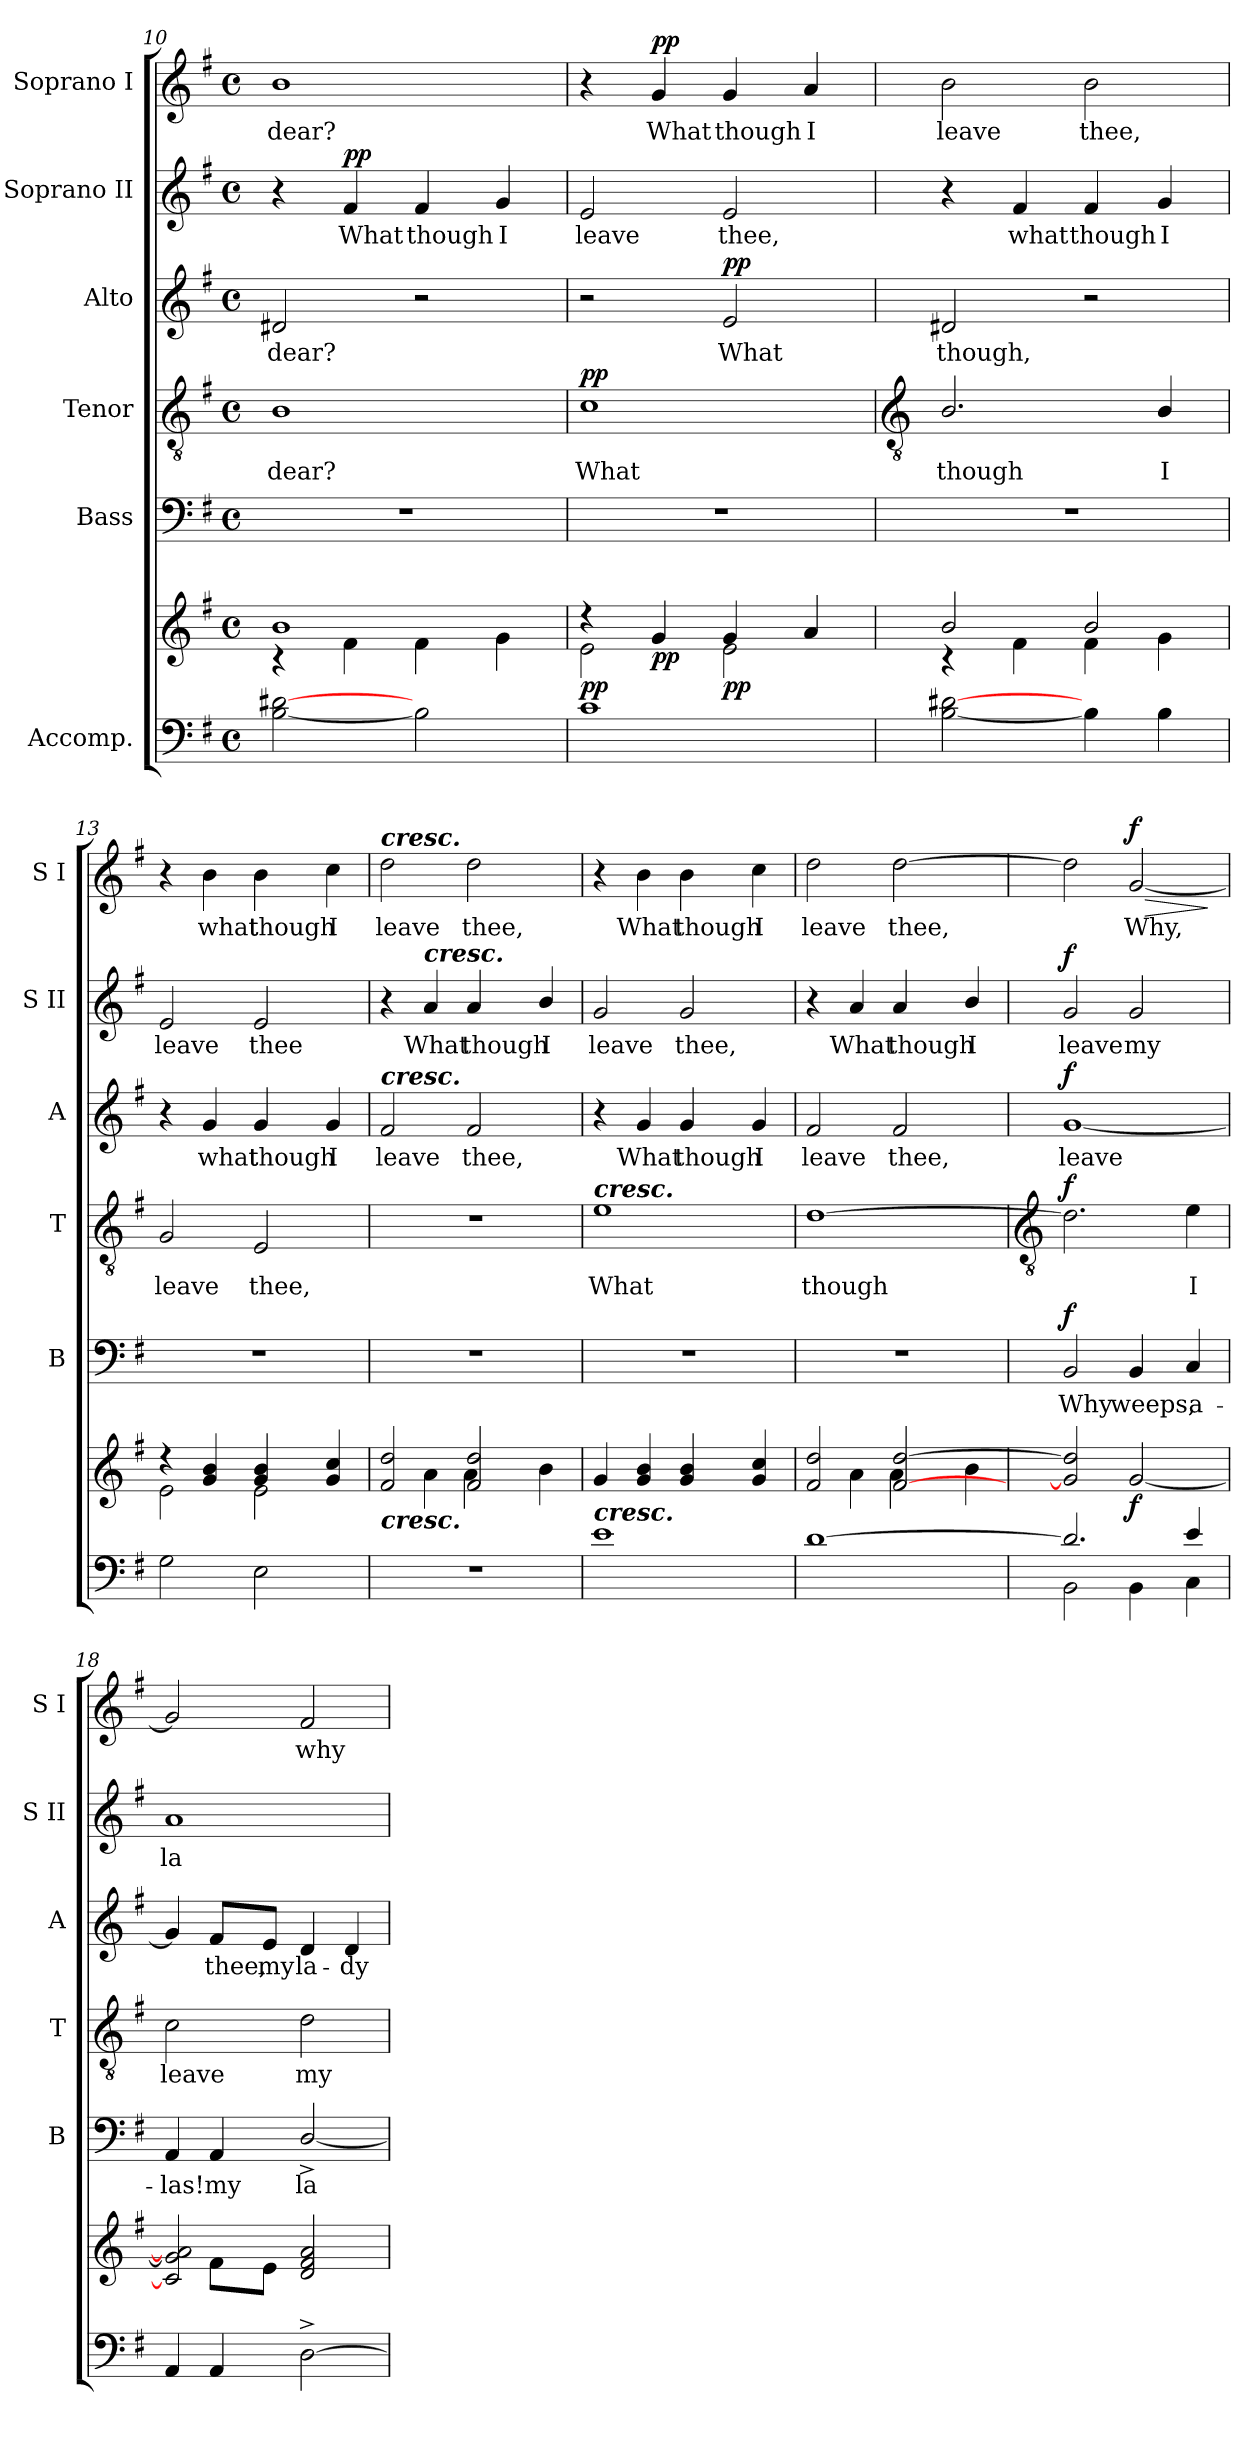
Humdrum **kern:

**kern	**kern	**dynam	**kern	**text	**dynam	**kern	**text	**dynam	**kern	**text	**dynam	**kern	**text	**dynam	**kern	**text	**dynam
*part6	*part6	*part6	*part5	*part5	*part5	*part4	*part4	*part4	*part3	*part3	*part3	*part2	*part2	*part2	*part1	*part1	*part1
*staff7	*staff6	*staff6/7	*staff5	*staff5	*staff5	*staff4	*staff4	*staff4	*staff3	*staff3	*staff3	*staff2	*staff2	*staff2	*staff1	*staff1	*staff1
*I"Accomp.	*	*	*I"Bass	*	*	*I"Tenor	*	*	*I"Alto	*	*	*I"Soprano II	*	*	*I"Soprano I	*	*
*	*	*	*I'B	*	*	*I'T	*	*	*I'A	*	*	*I'S II	*	*	*I'S I	*	*
*clefF4	*clefG2	*	*clefF4	*	*	*clefGv2	*	*	*clefG2	*	*	*clefG2	*	*	*clefG2	*	*
*k[f#]	*k[f#]	*	*k[f#]	*	*	*k[f#]	*	*	*k[f#]	*	*	*k[f#]	*	*	*k[f#]	*	*
*G:	*G:	*	*G:	*	*	*G:	*	*	*G:	*	*	*G:	*	*	*G:	*	*
*M4/4	*M4/4	*	*M4/4	*	*	*M4/4	*	*	*M4/4	*	*	*M4/4	*	*	*M4/4	*	*
*met(c)	*met(c)	*	*met(c)	*	*	*met(c)	*	*	*met(c)	*	*	*met(c)	*	*	*met(c)	*	*
=10	=10	=10	=10	=10	=10	=10	=10	=10	=10	=10	=10	=10	=10	=10	=10	=10	=10
*	*^	*	*	*	*	*	*	*	*	*	*	*	*	*	*	*	*
!	!	!	!	!	!	!	!	!LO:LY:b	!	!	!LO:LY:b	!	!	!	!	!	!LO:LY:b	!
[2B [2d#X	1b/	4r	.	1r	.	.	1B	dear?	.	2d#X	dear?	.	4r	.	.	1b	dear?	.
!	!	!	!	!	!	!	!	!	!	!	!	!	!	!LO:LY:b	!LO:DY:b	!	!	!
.	.	4f#\	.	.	.	.	.	.	.	.	.	.	4f#	What	pp	.	.	.
!	!	!	!	!	!	!	!	!	!	!	!	!	!	!LO:LY:b	!	!	!	!
2B]	.	4f#\	.	.	.	.	.	.	.	2r	.	.	4f#	though	.	.	.	.
!	!	!	!	!	!	!	!	!	!	!	!	!	!	!LO:LY:b	!	!	!	!
.	.	4g\	.	.	.	.	.	.	.	.	.	.	4g	I	.	.	.	.
=11	=11	=11	=11	=11	=11	=11	=11	=11	=11	=11	=11	=11	=11	=11	=11	=11	=11	=11
!	!	!	!LO:DY:a=2	!	!	!	!	!LO:LY:b	!LO:DY:b	!	!	!	!	!LO:LY:b	!	!	!	!
1c	4r	2e\	pp	1r	.	.	1c	What	pp	2r	.	.	2e	leave	.	4r	.	.
!	!	!	!LO:DY:b	!	!	!	!	!	!	!	!	!	!	!	!	!	!LO:LY:b	!LO:DY:b
.	4g/	.	pp	.	.	.	.	.	.	.	.	.	.	.	.	4g	What	pp
!	!	!	!LO:DY:b	!	!	!	!	!	!	!	!LO:LY:b	!LO:DY:b	!	!LO:LY:b	!	!	!LO:LY:b	!
.	4g/	2e\	pp	.	.	.	.	.	.	2e	What	pp	2e	thee,	.	4g	though	.
!	!	!	!	!	!	!	!	!	!	!	!	!	!	!	!	!	!LO:LY:b	!
.	4a/	.	.	.	.	.	.	.	.	.	.	.	.	.	.	4a	I	.
!!LO:LB:g=z
=12	=12	=12	=12	=12	=12	=12	=12	=12	=12	=12	=12	=12	=12	=12	=12	=12	=12	=12
*	*	*	*	*	*	*	*clefGv2	*	*	*	*	*	*	*	*	*	*	*
!	!	!	!	!	!	!	!	!LO:LY:b	!	!	!LO:LY:b	!	!	!	!	!	!LO:LY:b	!
[2B\ [2d#X\	2b/	4r	.	1r	.	.	2.B/	though	.	2d#X	though,	.	4r	.	.	2b	leave	.
!	!	!	!	!	!	!	!	!	!	!	!	!	!	!LO:LY:b	!	!	!	!
.	.	4f#\	.	.	.	.	.	.	.	.	.	.	4f#	what	.	.	.	.
!	!	!	!	!	!	!	!	!	!	!	!	!	!	!LO:LY:b	!	!	!LO:LY:b	!
4B]	2b/	4f#\	.	.	.	.	.	.	.	2r	.	.	4f#	though	.	2b	thee,	.
!	!	!	!	!	!	!	!	!LO:LY:b	!	!	!	!	!	!LO:LY:b	!	!	!	!
4B\	.	4g\	.	.	.	.	4B/	I	.	.	.	.	4g	I	.	.	.	.
=13	=13	=13	=13	=13	=13	=13	=13	=13	=13	=13	=13	=13	=13	=13	=13	=13	=13	=13
!	!	!	!	!	!	!	!	!LO:LY:b	!	!	!	!	!	!LO:LY:b	!	!	!	!
2G\	4r	2e\	.	1r	.	.	2G	leave	.	4r	.	.	2e	leave	.	4r	.	.
!	!	!	!	!	!	!	!	!	!	!	!LO:LY:b	!	!	!	!	!	!LO:LY:b	!
.	4g/ 4b/	.	.	.	.	.	.	.	.	4g	what	.	.	.	.	4b	what	.
!	!	!	!	!	!	!	!	!LO:LY:b	!	!	!LO:LY:b	!	!	!LO:LY:b	!	!	!LO:LY:b	!
2E\	4g/ 4b/	2e\	.	.	.	.	2E	thee,	.	4g	though	.	2e	thee	.	4b	though	.
!	!	!	!	!	!	!	!	!	!	!	!LO:LY:b	!	!	!	!	!	!LO:LY:b	!
.	4g/ 4cc/	.	.	.	.	.	.	.	.	4g	I	.	.	.	.	4cc	I	.
=14	=14	=14	=14	=14	=14	=14	=14	=14	=14	=14	=14	=14	=14	=14	=14	=14	=14	=14
!	!	!	!	!	!	!	!	!	!	!	!	!	!	!	!	!LO:TX:a:Bi:t=cresc.	!	!
!	!	!	!	!	!	!	!	!	!	!LO:TX:a:Bi:t=cresc.	!	!	!	!	!	!	!	!
!	!LO:TX:b:Bi:t=cresc.	!	!	!	!	!	!	!	!	!	!	!	!	!	!	!	!	!
!	!	!	!	!	!	!	!	!	!	!	!LO:LY:b	!	!	!	!	!	!LO:LY:b	!
1r	2f#/ 2dd/	4ryy	.	1r	.	.	1r	.	.	2f#	leave	.	4r	.	.	2dd	leave	.
!	!	!	!	!	!	!	!	!	!	!	!	!	!LO:TX:a:Bi:t=cresc.	!	!	!	!	!
!	!	!	!	!	!	!	!	!	!	!	!	!	!	!LO:LY:b	!	!	!	!
.	.	4a\	.	.	.	.	.	.	.	.	.	.	4a	What	.	.	.	.
!	!	!	!	!	!	!	!	!	!	!	!LO:LY:b	!	!	!LO:LY:b	!	!	!LO:LY:b	!
.	2f#/ 2dd/	4a\	.	.	.	.	.	.	.	2f#	thee,	.	4a	though	.	2dd	thee,	.
!	!	!	!	!	!	!	!	!	!	!	!	!	!	!LO:LY:b	!	!	!	!
.	.	4b\	.	.	.	.	.	.	.	.	.	.	4b/	I	.	.	.	.
=15	=15	=15	=15	=15	=15	=15	=15	=15	=15	=15	=15	=15	=15	=15	=15	=15	=15	=15
!	!	!	!	!	!	!	!LO:TX:a:Bi:t=cresc.	!	!	!	!	!	!	!	!	!	!	!
!LO:TX:a:Bi:t=cresc.	!	!	!	!	!	!	!	!	!	!	!	!	!	!	!	!	!	!
!	!	!	!	!	!	!	!	!LO:LY:b	!	!	!	!	!	!LO:LY:b	!	!	!	!
1e	4g/	1ryy	.	1r	.	.	1e	What	.	4r	.	.	2g	leave	.	4r	.	.
!	!	!	!	!	!	!	!	!	!	!	!LO:LY:b	!	!	!	!	!	!LO:LY:b	!
.	4g/ 4b/	.	.	.	.	.	.	.	.	4g	What	.	.	.	.	4b	What	.
!	!	!	!	!	!	!	!	!	!	!	!LO:LY:b	!	!	!LO:LY:b	!	!	!LO:LY:b	!
.	4g/ 4b/	.	.	.	.	.	.	.	.	4g	though	.	2g	thee,	.	4b	though	.
!	!	!	!	!	!	!	!	!	!	!	!LO:LY:b	!	!	!	!	!	!LO:LY:b	!
.	4g/ 4cc/	.	.	.	.	.	.	.	.	4g	I	.	.	.	.	4cc	I	.
=16	=16	=16	=16	=16	=16	=16	=16	=16	=16	=16	=16	=16	=16	=16	=16	=16	=16	=16
!	!	!	!	!	!	!	!	!LO:LY:b	!	!	!LO:LY:b	!	!	!	!	!	!LO:LY:b	!
[1d	2f#/ 2dd/	4ryy	.	1r	.	.	[1d	though	.	2f#	leave	.	4r	.	.	2dd	leave	.
!	!	!	!	!	!	!	!	!	!	!	!	!	!	!LO:LY:b	!	!	!	!
.	.	4a\	.	.	.	.	.	.	.	.	.	.	4a	What	.	.	.	.
!	!	!	!	!	!	!	!	!	!	!	!LO:LY:b	!	!	!LO:LY:b	!	!	!LO:LY:b	!
.	[2f#/ [2dd/	4a\	.	.	.	.	.	.	.	2f#	thee,	.	4a	though	.	[2dd	thee,	.
!	!	!	!	!	!	!	!	!	!	!	!	!	!	!LO:LY:b	!	!	!	!
.	.	4b\	.	.	.	.	.	.	.	.	.	.	4b/	I	.	.	.	.
!!LO:LB:g=z
=17	=17	=17	=17	=17	=17	=17	=17	=17	=17	=17	=17	=17	=17	=17	=17	=17	=17	=17
*	*	*	*	*	*	*	*clefGv2	*	*	*	*	*	*	*	*	*	*	*
*^	*	*	*	*	*	*	*	*	*	*	*	*	*	*	*	*	*	*
!	!	!	!	!LO:DY:a=2	!	!LO:LY:b	!	!	!	!	!	!LO:LY:b	!	!	!LO:LY:b	!	!	!	!
!	!	!	!	!LO:DY:n=1:b=2	!	!	!LO:DY:b	!	!	!LO:DY:b	!	!	!LO:DY:b	!	!	!LO:DY:b	!	!	!
2.d/]	2BB\	2g/] 2dd/]	1ryy	f f	2BB	Why	f	2.d]	.	f	[1g	leave	f	2g	leave	f	2dd]	.	.
!	!	!	!	!LO:DY:n=2:b	!	!LO:LY:b	!	!	!	!	!	!	!	!	!LO:LY:b	!	!	!LO:LY:b	!LO:HP:b
!	!	!	!	!	!	!	!	!	!	!	!	!	!	!	!	!	!	!	!LO:DY:n=1:b
.	4BB\	[2g/	.	f	4BB	weeps,	.	.	.	.	.	.	.	2g	my	.	[2g	Why,	> f
!	!	!	!	!	!	!LO:LY:b	!	!	!LO:LY:b	!	!	!	!	!	!	!	!	!	!
4e/	4C\	.	.	.	4C	a-	.	4e	I	.	.	.	.	.	.	.	.	.	.
*v	*v	*	*	*	*	*	*	*	*	*	*	*	*	*	*	*	*	*	*
*	*v	*v	*	*	*	*	*	*	*	*	*	*	*	*	*	*	*	*
.	.	.	.	.	.	.	.	.	.	.	.	.	.	.	.	.	]
=18	=18	=18	=18	=18	=18	=18	=18	=18	=18	=18	=18	=18	=18	=18	=18	=18	=18
*^	*^	*	*	*	*	*	*	*	*	*	*	*	*	*	*	*	*
!	!	!	!	!	!	!LO:LY:b	!	!	!LO:LY:b	!	!	!	!	!	!LO:LY:b	!	!	!	!
4AA	1ryy	2c/] 2g/] 2a/]	4ryy	.	4AA	-las!	.	2c	leave	.	4g]	.	.	1a	la-	.	2g]	.	.
!	!	!	!	!	!	!LO:LY:b	!	!	!	!	!	!LO:LY:b	!	!	!	!	!	!	!
4AA	.	.	8f#\L	.	4AA	my	.	.	.	.	8f#/L	thee,	.	.	.	.	.	.	.
!	!	!	!	!	!	!	!	!	!	!	!	!LO:LY:b	!	!	!	!	!	!	!
.	.	.	8e\J	.	.	.	.	.	.	.	8e/J	my	.	.	.	.	.	.	.
!	!	!	!	!	!	!LO:LY:b	!	!	!LO:LY:b	!	!	!LO:LY:b	!	!	!	!	!	!LO:LY:b	!
[2D^\	.	2d/ 2f#/ 2a/	2ryy	.	[2D^/	la-	.	2d	my	.	4d	la-	.	.	.	.	2f#	why	.
!	!	!	!	!	!	!	!	!	!	!	!	!LO:LY:b	!	!	!	!	!	!	!
.	.	.	.	.	.	.	.	.	.	.	4d	-dy-	.	.	.	.	.	.	.
*v	*v	*	*	*	*	*	*	*	*	*	*	*	*	*	*	*	*	*	*
*	*v	*v	*	*	*	*	*	*	*	*	*	*	*	*	*	*	*	*
=	=	=	=	=	=	=	=	=	=	=	=	=	=	=	=	=	=
*-	*-	*-	*-	*-	*-	*-	*-	*-	*-	*-	*-	*-	*-	*-	*-	*-	*-
